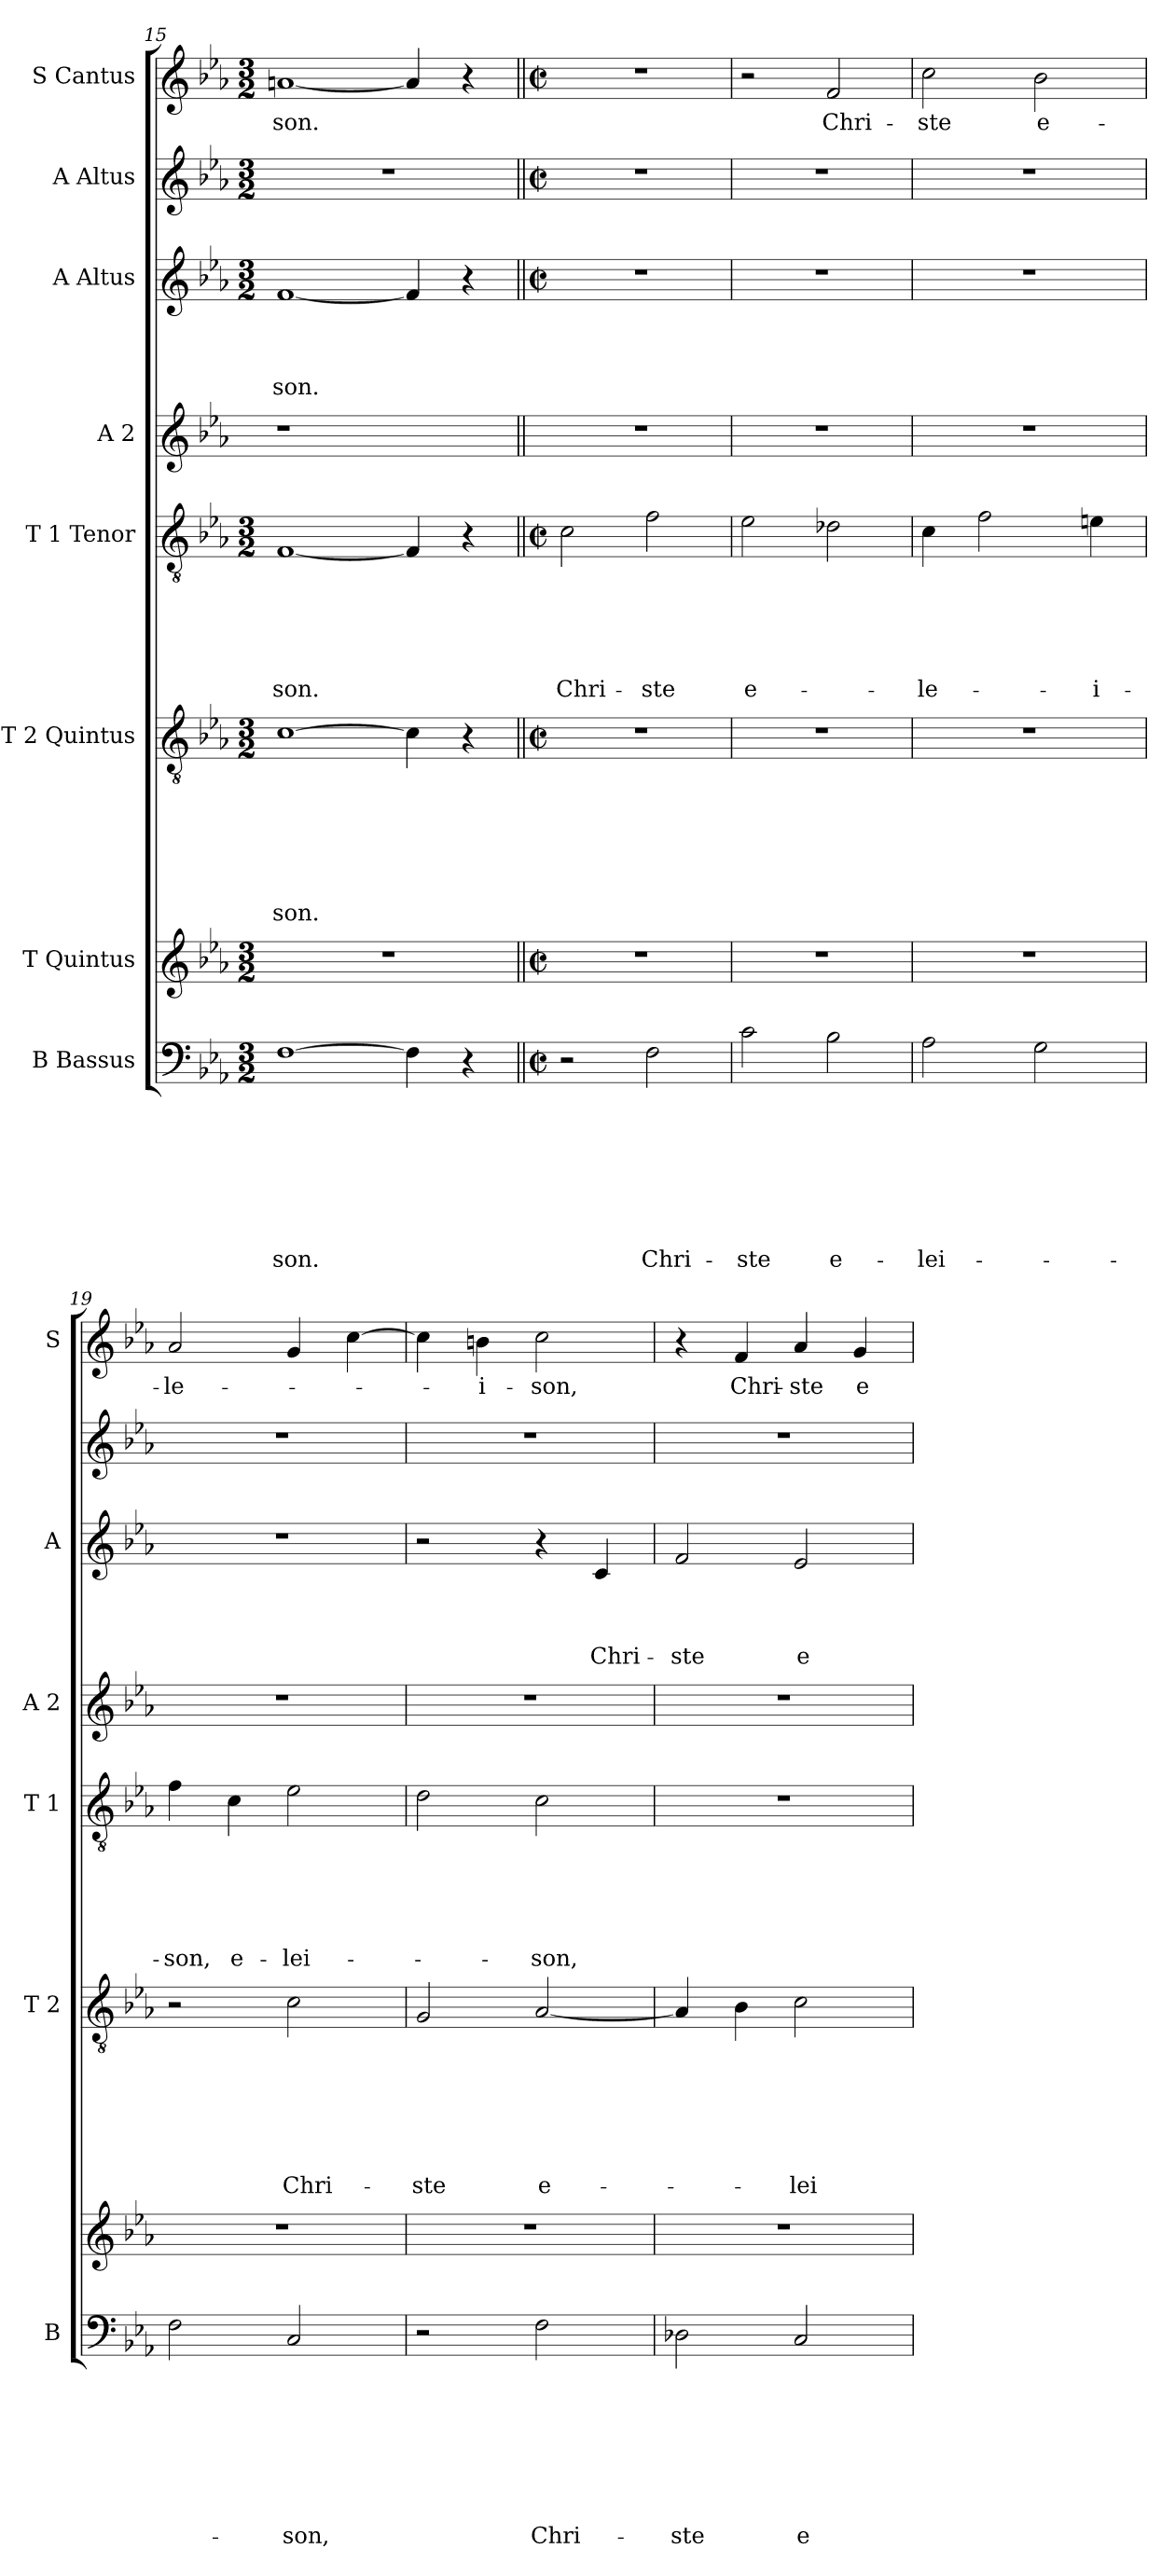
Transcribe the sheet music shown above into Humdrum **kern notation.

**kern	**text	**text	**text	**text	**text	**text	**text	**text	**kern	**kern	**text	**text	**text	**text	**text	**text	**text	**kern	**text	**text	**text	**text	**text	**text	**kern	**kern	**text	**text	**text	**text	**kern	**kern	**text
*part8	*part8	*part8	*part8	*part8	*part8	*part8	*part8	*part8	*part7	*part6	*part6	*part6	*part6	*part6	*part6	*part6	*part6	*part5	*part5	*part5	*part5	*part5	*part5	*part5	*part4	*part3	*part3	*part3	*part3	*part3	*part2	*part1	*part1
*staff8	*staff8	*staff8	*staff8	*staff8	*staff8	*staff8	*staff8	*staff8	*staff7	*staff6	*staff6	*staff6	*staff6	*staff6	*staff6	*staff6	*staff6	*staff5	*staff5	*staff5	*staff5	*staff5	*staff5	*staff5	*staff4	*staff3	*staff3	*staff3	*staff3	*staff3	*staff2	*staff1	*staff1
*I"B Bassus	*	*	*	*	*	*	*	*	*I"T Quintus	*I"T 2 Quintus	*	*	*	*	*	*	*	*I"T 1 Tenor	*	*	*	*	*	*	*I"A 2	*I"A Altus	*	*	*	*	*I"A Altus	*I"S Cantus	*
*I'B	*	*	*	*	*	*	*	*	*	*I'T 2	*	*	*	*	*	*	*	*I'T 1	*	*	*	*	*	*	*I'A 2	*I'A	*	*	*	*	*	*I'S	*
!!LO:PB:g=z
*clefF4	*	*	*	*	*	*	*	*	*clefG2	*clefGv2	*	*	*	*	*	*	*	*clefGv2	*	*	*	*	*	*	*clefG2	*clefG2	*	*	*	*	*clefG2	*clefG2	*
*k[b-e-a-]	*	*	*	*	*	*	*	*	*k[b-e-a-]	*k[b-e-a-]	*	*	*	*	*	*	*	*k[b-e-a-]	*	*	*	*	*	*	*k[b-e-a-]	*k[b-e-a-]	*	*	*	*	*k[b-e-a-]	*k[b-e-a-]	*
*E-:	*	*	*	*	*	*	*	*	*E-:	*E-:	*	*	*	*	*	*	*	*E-:	*	*	*	*	*	*	*E-:	*E-:	*	*	*	*	*E-:	*E-:	*
*M3/2	*	*	*	*	*	*	*	*	*M3/2	*M3/2	*	*	*	*	*	*	*	*M3/2	*	*	*	*	*	*	*	*M3/2	*	*	*	*	*M3/2	*M3/2	*
=15	=15	=15	=15	=15	=15	=15	=15	=15	=15	=15	=15	=15	=15	=15	=15	=15	=15	=15	=15	=15	=15	=15	=15	=15	=15	=15	=15	=15	=15	=15	=15	=15	=15
!	!	!	!	!	!	!	!	!LO:LY:b	!	!	!	!	!	!	!	!	!LO:LY:b	!	!	!	!	!	!	!LO:LY:b	!	!	!	!	!	!LO:LY:b	!	!	!LO:LY:b
[>1F	.	.	.	.	.	.	.	-son.	1.r	[>1c	.	.	.	.	.	.	-son.	[<1F	.	.	.	.	.	-son.	1r	[<1f	.	.	.	-son.	1.r	[<1an	-son.
4F\]	.	.	.	.	.	.	.	.	.	4c\]	.	.	.	.	.	.	.	4F/]	.	.	.	.	.	.	2ryy	4f/]	.	.	.	.	.	4a/]	.
4r	.	.	.	.	.	.	.	.	.	4r	.	.	.	.	.	.	.	4r	.	.	.	.	.	.	.	4r	.	.	.	.	.	4r	.
=16||	=16||	=16||	=16||	=16||	=16||	=16||	=16||	=16||	=16||	=16||	=16||	=16||	=16||	=16||	=16||	=16||	=16||	=16||	=16||	=16||	=16||	=16||	=16||	=16||	=16||	=16||	=16||	=16||	=16||	=16||	=16||	=16||	=16||
*M2/2	*	*	*	*	*	*	*	*	*M2/2	*M2/2	*	*	*	*	*	*	*	*M2/2	*	*	*	*	*	*	*	*M2/2	*	*	*	*	*M2/2	*M2/2	*
*met(c|)	*	*	*	*	*	*	*	*	*met(c|)	*met(c|)	*	*	*	*	*	*	*	*met(c|)	*	*	*	*	*	*	*	*met(c|)	*	*	*	*	*met(c|)	*met(c|)	*
!	!	!	!	!	!	!	!	!	!	!	!	!	!	!	!	!	!	!	!	!	!	!	!	!LO:LY:b	!	!	!	!	!	!	!	!	!
2r	.	.	.	.	.	.	.	.	1r	1r	.	.	.	.	.	.	.	2c\	.	.	.	.	.	Chri-	1r	1r	.	.	.	.	1r	1r	.
!	!	!	!	!	!	!	!	!LO:LY:b	!	!	!	!	!	!	!	!	!	!	!	!	!	!	!	!LO:LY:b	!	!	!	!	!	!	!	!	!
2F\	.	.	.	.	.	.	.	Chri-	.	.	.	.	.	.	.	.	.	2f\	.	.	.	.	.	-ste	.	.	.	.	.	.	.	.	.
=17	=17	=17	=17	=17	=17	=17	=17	=17	=17	=17	=17	=17	=17	=17	=17	=17	=17	=17	=17	=17	=17	=17	=17	=17	=17	=17	=17	=17	=17	=17	=17	=17	=17
!	!	!	!	!	!	!	!	!LO:LY:b	!	!	!	!	!	!	!	!	!	!	!	!	!	!	!	!LO:LY:b	!	!	!	!	!	!	!	!	!
2c\	.	.	.	.	.	.	.	-ste	1r	1r	.	.	.	.	.	.	.	2e-\	.	.	.	.	.	e-	1r	1r	.	.	.	.	1r	2r	.
!	!	!	!	!	!	!	!	!LO:LY:b	!	!	!	!	!	!	!	!	!	!	!	!	!	!	!	!	!	!	!	!	!	!	!	!	!LO:LY:b
2B-\	.	.	.	.	.	.	.	e-	.	.	.	.	.	.	.	.	.	2d-X\	.	.	.	.	.	.	.	.	.	.	.	.	.	2f/	Chri-
=18	=18	=18	=18	=18	=18	=18	=18	=18	=18	=18	=18	=18	=18	=18	=18	=18	=18	=18	=18	=18	=18	=18	=18	=18	=18	=18	=18	=18	=18	=18	=18	=18	=18
!	!	!	!	!	!	!	!	!LO:LY:b	!	!	!	!	!	!	!	!	!	!	!	!	!	!	!	!LO:LY:b	!	!	!	!	!	!	!	!	!LO:LY:b
2A-\	.	.	.	.	.	.	.	-lei-	1r	1r	.	.	.	.	.	.	.	4c\	.	.	.	.	.	-le-	1r	1r	.	.	.	.	1r	2cc\	-ste
.	.	.	.	.	.	.	.	.	.	.	.	.	.	.	.	.	.	2f\	.	.	.	.	.	.	.	.	.	.	.	.	.	.	.
!	!	!	!	!	!	!	!	!	!	!	!	!	!	!	!	!	!	!	!	!	!	!	!	!	!	!	!	!	!	!	!	!	!LO:LY:b
2G\	.	.	.	.	.	.	.	.	.	.	.	.	.	.	.	.	.	.	.	.	.	.	.	.	.	.	.	.	.	.	.	2b-\	e-
!	!	!	!	!	!	!	!	!	!	!	!	!	!	!	!	!	!	!	!	!	!	!	!	!LO:LY:b	!	!	!	!	!	!	!	!	!
.	.	.	.	.	.	.	.	.	.	.	.	.	.	.	.	.	.	4en\	.	.	.	.	.	-i-	.	.	.	.	.	.	.	.	.
=19	=19	=19	=19	=19	=19	=19	=19	=19	=19	=19	=19	=19	=19	=19	=19	=19	=19	=19	=19	=19	=19	=19	=19	=19	=19	=19	=19	=19	=19	=19	=19	=19	=19
!	!	!	!	!	!	!	!	!	!	!	!	!	!	!	!	!	!	!	!	!	!	!	!	!LO:LY:b	!	!	!	!	!	!	!	!	!LO:LY:b
2F\	.	.	.	.	.	.	.	.	1r	2r	.	.	.	.	.	.	.	4f\	.	.	.	.	.	-son,	1r	1r	.	.	.	.	1r	2a-/	-le-
!	!	!	!	!	!	!	!	!	!	!	!	!	!	!	!	!	!	!	!	!	!	!	!	!LO:LY:b	!	!	!	!	!	!	!	!	!
.	.	.	.	.	.	.	.	.	.	.	.	.	.	.	.	.	.	4c\	.	.	.	.	.	e-	.	.	.	.	.	.	.	.	.
!	!	!	!	!	!	!	!	!LO:LY:b	!	!	!	!	!	!	!	!	!LO:LY:b	!	!	!	!	!	!	!LO:LY:b	!	!	!	!	!	!	!	!	!
2C/	.	.	.	.	.	.	.	-son,	.	2c\	.	.	.	.	.	.	Chri-	2e-\	.	.	.	.	.	-lei-	.	.	.	.	.	.	.	4g/	.
.	.	.	.	.	.	.	.	.	.	.	.	.	.	.	.	.	.	.	.	.	.	.	.	.	.	.	.	.	.	.	.	[<4cc\	.
!!LO:LB:g=z
=20	=20	=20	=20	=20	=20	=20	=20	=20	=20	=20	=20	=20	=20	=20	=20	=20	=20	=20	=20	=20	=20	=20	=20	=20	=20	=20	=20	=20	=20	=20	=20	=20	=20
!	!	!	!	!	!	!	!	!	!	!	!	!	!	!	!	!	!LO:LY:b	!	!	!	!	!	!	!	!	!	!	!	!	!	!	!	!
2r	.	.	.	.	.	.	.	.	1r	2G/	.	.	.	.	.	.	-ste	2d\	.	.	.	.	.	.	1r	2r	.	.	.	.	1r	4cc\]	.
!	!	!	!	!	!	!	!	!	!	!	!	!	!	!	!	!	!	!	!	!	!	!	!	!	!	!	!	!	!	!	!	!	!LO:LY:b
.	.	.	.	.	.	.	.	.	.	.	.	.	.	.	.	.	.	.	.	.	.	.	.	.	.	.	.	.	.	.	.	4bn\	-i-
!	!	!	!	!	!	!	!	!LO:LY:b	!	!	!	!	!	!	!	!	!LO:LY:b	!	!	!	!	!	!	!LO:LY:b	!	!	!	!	!	!	!	!	!LO:LY:b
2F\	.	.	.	.	.	.	.	Chri-	.	[<2A-/	.	.	.	.	.	.	e-	2c\	.	.	.	.	.	-son,	.	4r	.	.	.	.	.	2cc\	-son,
!	!	!	!	!	!	!	!	!	!	!	!	!	!	!	!	!	!	!	!	!	!	!	!	!	!	!	!	!	!	!LO:LY:b	!	!	!
.	.	.	.	.	.	.	.	.	.	.	.	.	.	.	.	.	.	.	.	.	.	.	.	.	.	4c/	.	.	.	Chri-	.	.	.
=21	=21	=21	=21	=21	=21	=21	=21	=21	=21	=21	=21	=21	=21	=21	=21	=21	=21	=21	=21	=21	=21	=21	=21	=21	=21	=21	=21	=21	=21	=21	=21	=21	=21
!	!	!	!	!	!	!	!	!LO:LY:b	!	!	!	!	!	!	!	!	!	!	!	!	!	!	!	!	!	!	!	!	!	!LO:LY:b	!	!	!
2D-X\	.	.	.	.	.	.	.	-ste	1r	4A-/]	.	.	.	.	.	.	.	1r	.	.	.	.	.	.	1r	2f/	.	.	.	-ste	1r	4r	.
!	!	!	!	!	!	!	!	!	!	!	!	!	!	!	!	!	!	!	!	!	!	!	!	!	!	!	!	!	!	!	!	!	!LO:LY:b
.	.	.	.	.	.	.	.	.	.	4B-\	.	.	.	.	.	.	.	.	.	.	.	.	.	.	.	.	.	.	.	.	.	4f/	Chri-
!	!	!	!	!	!	!	!	!LO:LY:b	!	!	!	!	!	!	!	!	!LO:LY:b	!	!	!	!	!	!	!	!	!	!	!	!	!LO:LY:b	!	!	!LO:LY:b
2C/	.	.	.	.	.	.	.	e-	.	2c\	.	.	.	.	.	.	-lei-	.	.	.	.	.	.	.	.	2e-/	.	.	.	e-	.	4a-/	-ste
!	!	!	!	!	!	!	!	!	!	!	!	!	!	!	!	!	!	!	!	!	!	!	!	!	!	!	!	!	!	!	!	!	!LO:LY:b
.	.	.	.	.	.	.	.	.	.	.	.	.	.	.	.	.	.	.	.	.	.	.	.	.	.	.	.	.	.	.	.	4g/	e-
=	=	=	=	=	=	=	=	=	=	=	=	=	=	=	=	=	=	=	=	=	=	=	=	=	=	=	=	=	=	=	=	=	=
*-	*-	*-	*-	*-	*-	*-	*-	*-	*-	*-	*-	*-	*-	*-	*-	*-	*-	*-	*-	*-	*-	*-	*-	*-	*-	*-	*-	*-	*-	*-	*-	*-	*-
